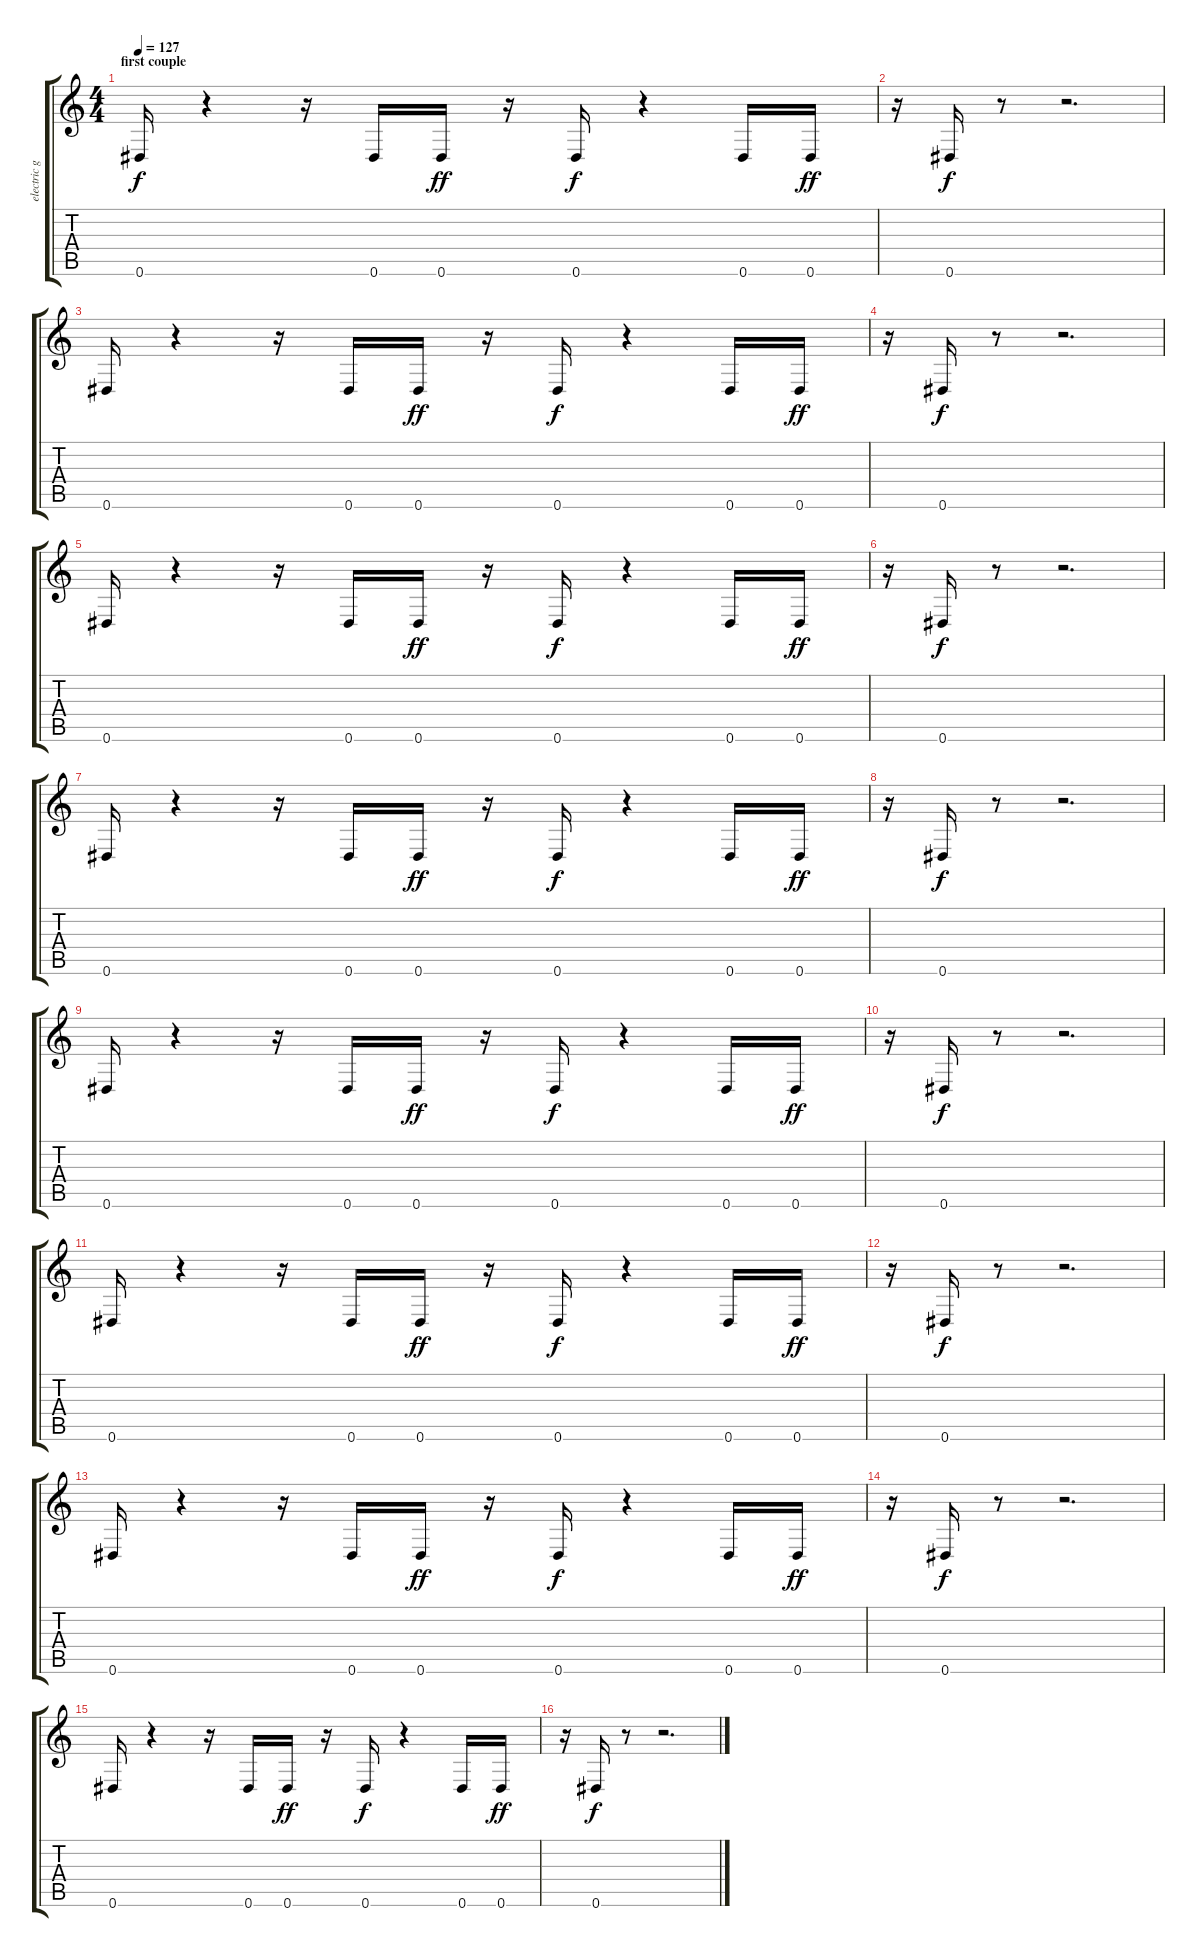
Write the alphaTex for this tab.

\track ("electric guitar I" "electric g") {instrument distortionguitar}
\staff {score tabs}
\tuning (Eb4 Bb3 Gb3 Db3 Ab2 Eb2) {hide}
\ts (4 4)
\section ("" "first couple")
\tempo 127
\clef g2
\ks c
0.6.16{dy f} r.4 r.16 0.6.16 0.6.16{dy ff} r.16 0.6.16{dy f} r.4 0.6.16 0.6.16{dy ff} |
r.16 0.6.16{dy f} r.8 r.2{d} |
0.6.16 r.4 r.16 0.6.16 0.6.16{dy ff} r.16 0.6.16{dy f} r.4 0.6.16 0.6.16{dy ff} |
r.16 0.6.16{dy f} r.8 r.2{d} |
0.6.16 r.4 r.16 0.6.16 0.6.16{dy ff} r.16 0.6.16{dy f} r.4 0.6.16 0.6.16{dy ff} |
r.16 0.6.16{dy f} r.8 r.2{d} |
0.6.16 r.4 r.16 0.6.16 0.6.16{dy ff} r.16 0.6.16{dy f} r.4 0.6.16 0.6.16{dy ff} |
r.16 0.6.16{dy f} r.8 r.2{d} |
0.6.16 r.4 r.16 0.6.16 0.6.16{dy ff} r.16 0.6.16{dy f} r.4 0.6.16 0.6.16{dy ff} |
r.16 0.6.16{dy f} r.8 r.2{d} |
0.6.16 r.4 r.16 0.6.16 0.6.16{dy ff} r.16 0.6.16{dy f} r.4 0.6.16 0.6.16{dy ff} |
r.16 0.6.16{dy f} r.8 r.2{d} |
0.6.16 r.4 r.16 0.6.16 0.6.16{dy ff} r.16 0.6.16{dy f} r.4 0.6.16 0.6.16{dy ff} |
r.16 0.6.16{dy f} r.8 r.2{d} |
0.6.16 r.4 r.16 0.6.16 0.6.16{dy ff} r.16 0.6.16{dy f} r.4 0.6.16 0.6.16{dy ff} |
r.16 0.6.16{dy f} r.8 r.2{d}
